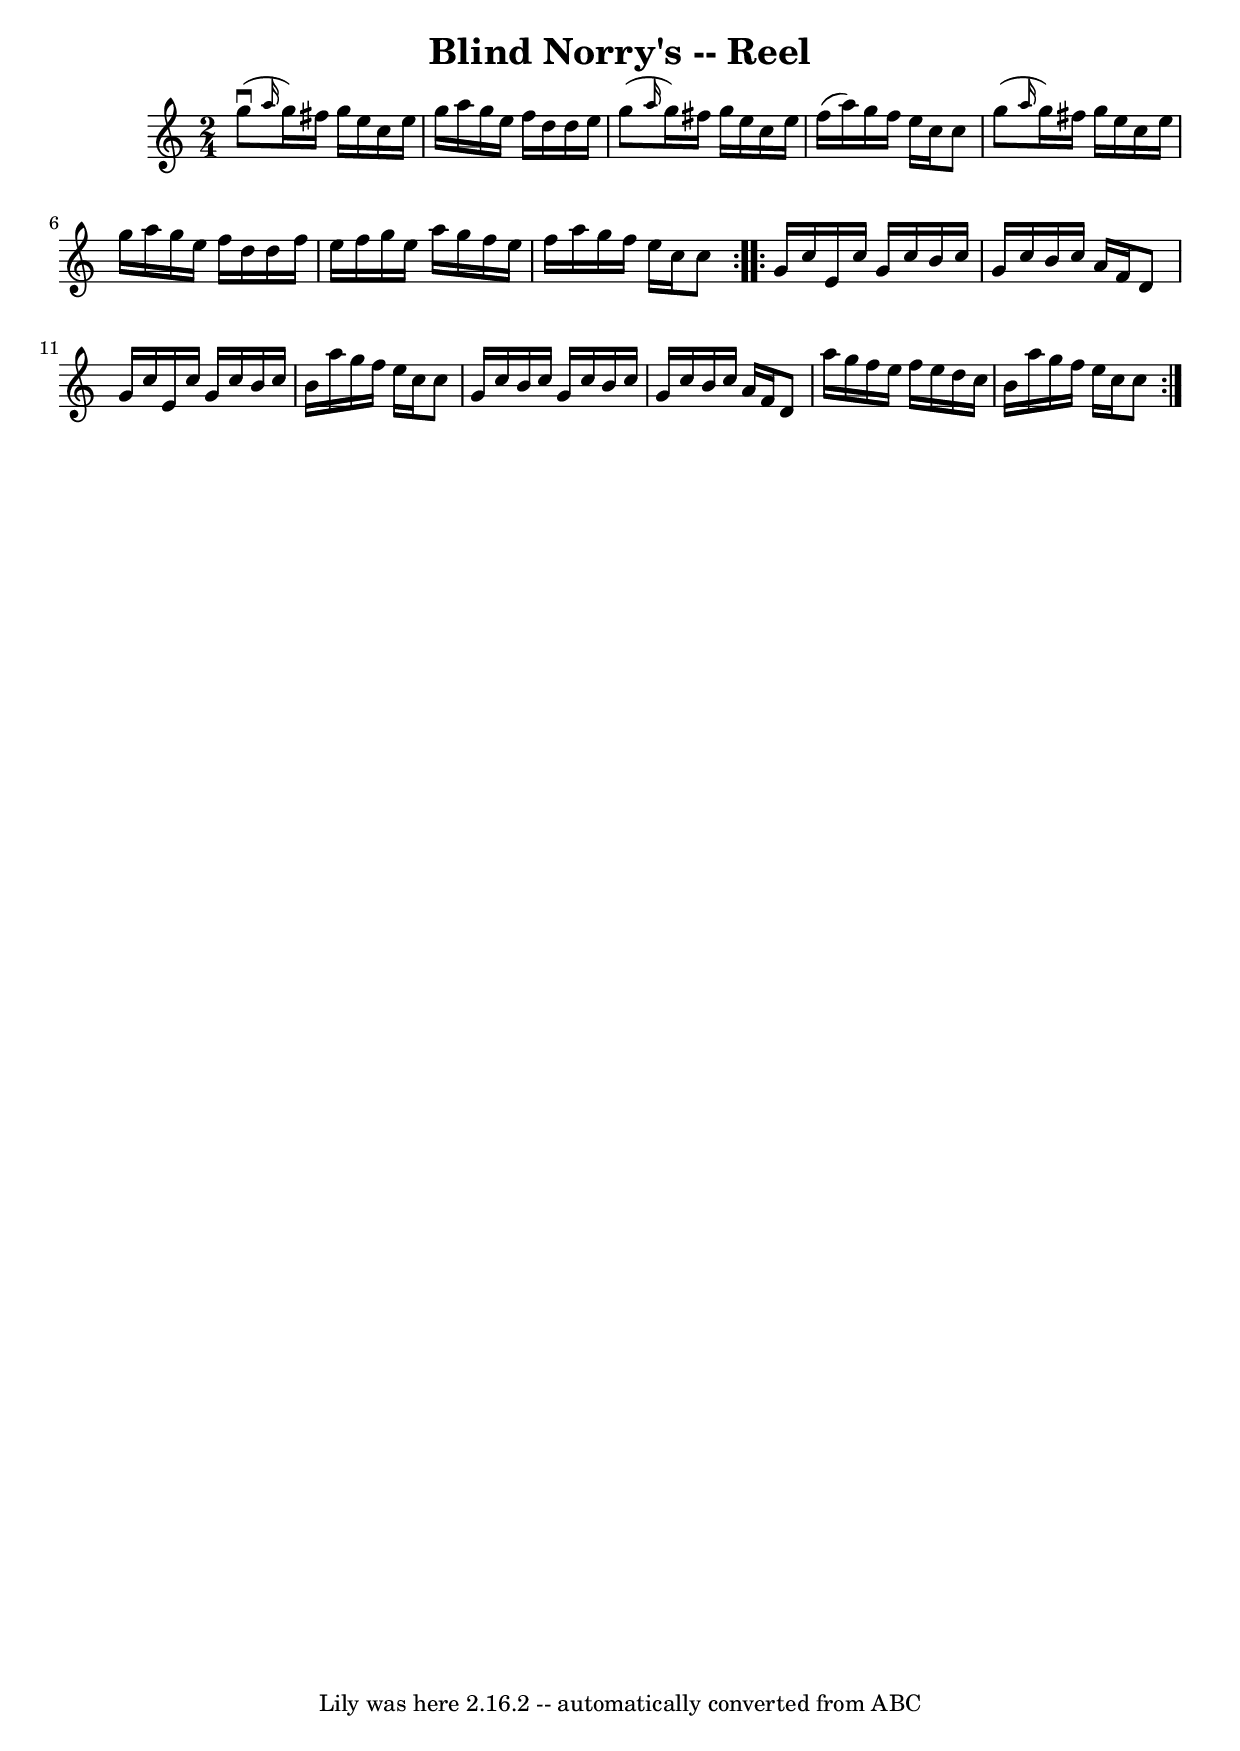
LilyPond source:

\version "2.7.40"
\include "Mammoth.ily"
\header {
	%% book = "Ryan's Mammoth Collection"
	crossRefNumber = "1"
	footnotes = ""
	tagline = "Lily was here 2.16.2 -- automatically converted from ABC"
	title = "Blind Norry's -- Reel"
}
voicedefault =  {


\repeat volta 2 {
\time 2/4 \key c \major g''8^\downbow(\grace { a''16  } g''16)   
fis''16 g''16 e''16 c''16 e''16  |
 g''16 a''16 g''16 
 e''16 f''16 d''16 d''16 e''16  |
 g''8 (\grace {    
a''16  } g''16) fis''16 g''16 e''16 c''16 e''16  |
   
f''16 (a''16) g''16 f''16 e''16 c''16 c''8  |
     
g''8 (\grace { a''16  } g''16) fis''16 g''16 e''16 c''16    
e''16  |
 g''16 a''16 g''16 e''16 f''16 d''16 d''16   
 f''16  |
 e''16 f''16 g''16 e''16 a''16 g''16 f''16  
 e''16  |
 f''16 a''16 g''16 f''16 e''16 c''16 c''8  
  } \repeat volta 2 { g'16 c''16 e'16 c''16 g'16 c''16    
b'16 c''16  |
 g'16 c''16 b'16 c''16 a'16 f'16 d'8 
 |
 g'16 c''16 e'16 c''16 g'16 c''16 b'16 c''16  
|
 b'16 a''16 g''16 f''16 e''16 c''16 c''8  |
  
 g'16 c''16 b'16 c''16 g'16 c''16 b'16 c''16  |
   
g'16 c''16 b'16 c''16 a'16 f'16 d'8  |
 a''16    
g''16 f''16 e''16 f''16 e''16 d''16 c''16  |
 b'16    
a''16 g''16 f''16 e''16 c''16 c''8  }   
}

\score{
    <<

	\context Staff="default"
	{
	    \voicedefault 
	}

    >>
	\layout {
	}
	\midi {}
}
